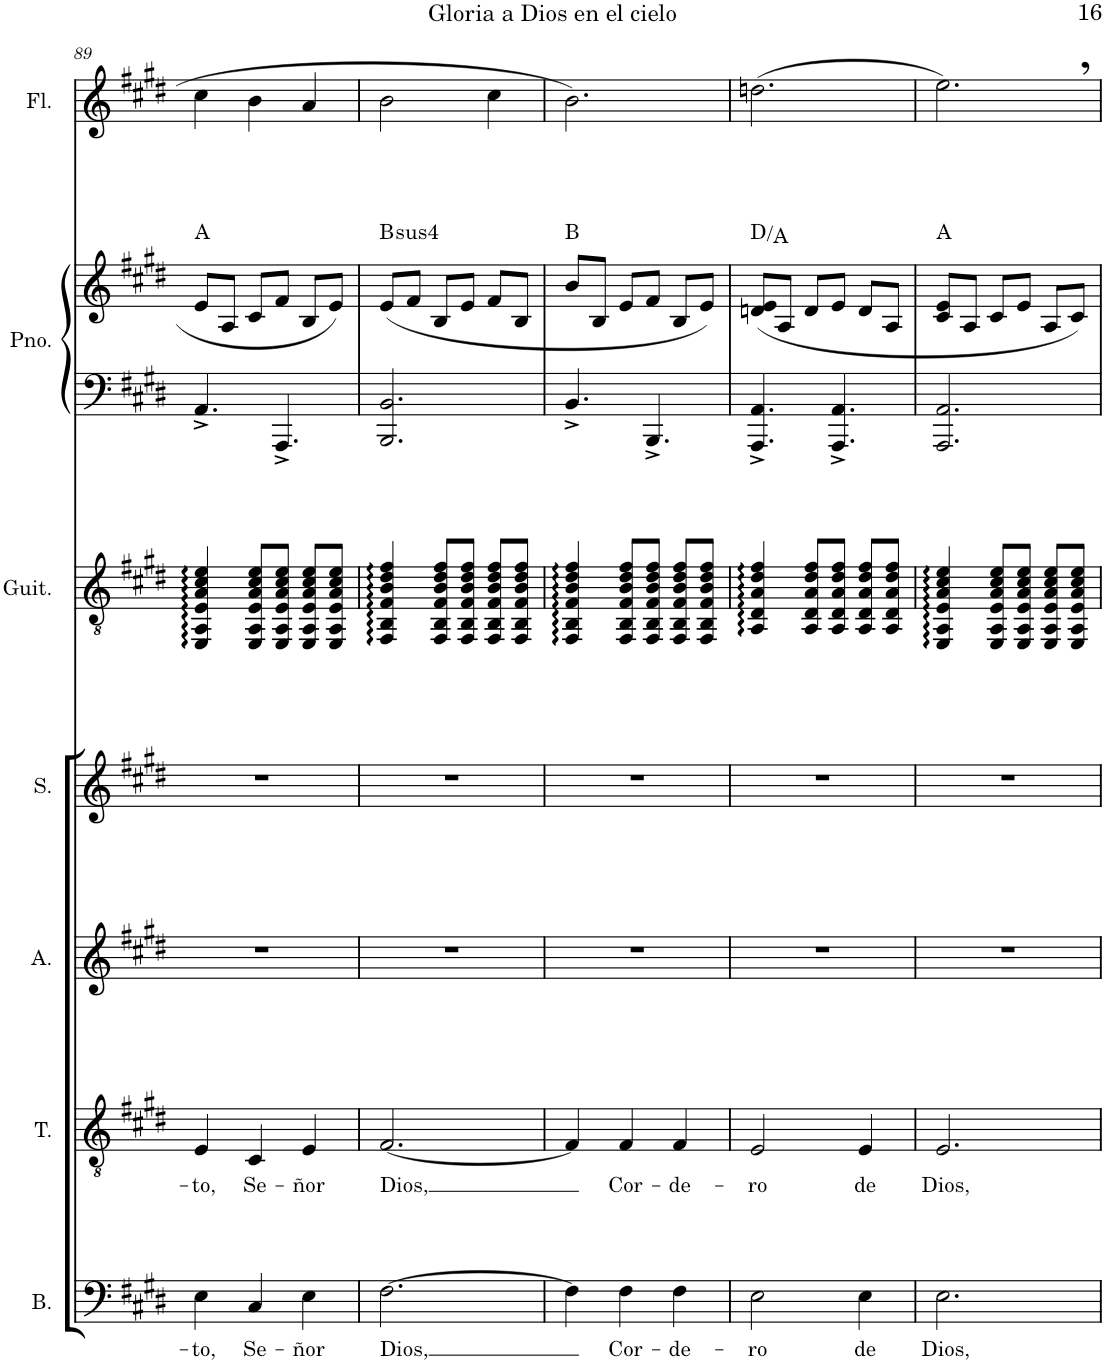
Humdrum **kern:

**kern	**text	**kern	**text	**kern	**kern	**kern	**kern	**kern	**harte	**kern
*part7	*part7	*part6	*part6	*part5	*part4	*part3	*part2	*part2	*part2	*part1
*staff8	*staff8	*staff7	*staff7	*staff6	*staff5	*staff4	*staff3	*staff2	*	*staff1
*I"Bajo	*	*I"Tenor	*	*I"Alto	*I"Soprano	*I"Guitarra acústica	*I"Piano	*	*	*I"Flauta
*I'B.	*	*I'T.	*	*I'A.	*I'S.	*I'Guit.	*I'Pno.	*	*	*I'Fl.
!!LO:PB:g=z
*clefF4	*	*clefGv2	*	*clefG2	*clefG2	*clefGv2	*clefF4	*clefG2	*	*clefG2
*k[f#c#g#d#]	*	*k[f#c#g#d#]	*	*k[f#c#g#d#]	*k[f#c#g#d#]	*k[f#c#g#d#]	*k[f#c#g#d#]	*k[f#c#g#d#]	*	*k[f#c#g#d#]
*M3/4	*	*M3/4	*	*M3/4	*M3/4	*M3/4	*M3/4	*M3/4	*	*M3/4
=89	=89	=89	=89	=89	=89	=89	=89	=89	=89	=89
!	!LO:LY:b	!	!LO:LY:b	!	!	!	!	!	!	!
4E\	-to,	4E/	-to,	2.r	2.r	4EE/ 4AA/ 4E/ 4A/ 4c#/ 4e/	4.AA^/	8e/L	A:maj	4cc#\
.	.	.	.	.	.	.	.	8A/J	.	.
!	!LO:LY:b	!	!LO:LY:b	!	!	!	!	!	!	!
4C#/	Se-	4C#/	Se-	.	.	8EE/ 8AA/ 8E/ 8A/ 8c#/ 8e/L	.	8c#/L	.	4b\
.	.	.	.	.	.	8EE/ 8AA/ 8E/ 8A/ 8c#/ 8e/J	4.AAA^/	8f#/J	.	.
!	!LO:LY:b	!	!LO:LY:b	!	!	!	!	!	!	!
4E\	-ñor	4E/	-ñor	.	.	8EE/ 8AA/ 8E/ 8A/ 8c#/ 8e/L	.	8B/L	.	4a/
.	.	.	.	.	.	8EE/ 8AA/ 8E/ 8A/ 8c#/ 8e/J	.	8e/J	.	.
=90	=90	=90	=90	=90	=90	=90	=90	=90	=90	=90
!	!LO:LY:b	!	!LO:LY:b	!	!	!	!	!	!LO:H:kt=4	!
[2.F#\	Dios,	[2.F#/	Dios,	2.r	2.r	4FF#/ 4BB/ 4F#/ 4B/ 4d#/ 4f#/	2.BBB/ 2.BB/	(8e/L	B:sus4	2b\
.	.	.	.	.	.	.	.	8f#/J	.	.
.	.	.	.	.	.	8FF#/ 8BB/ 8F#/ 8B/ 8d#/ 8f#/L	.	8B/L	.	.
.	.	.	.	.	.	8FF#/ 8BB/ 8F#/ 8B/ 8d#/ 8f#/J	.	8e/J	.	.
.	.	.	.	.	.	8FF#/ 8BB/ 8F#/ 8B/ 8d#/ 8f#/L	.	8f#/L	.	4cc#\
.	.	.	.	.	.	8FF#/ 8BB/ 8F#/ 8B/ 8d#/ 8f#/J	.	8B/J	.	.
=91	=91	=91	=91	=91	=91	=91	=91	=91	=91	=91
4F#\]	.	4F#/]	.	2.r	2.r	4FF#/ 4BB/ 4F#/ 4B/ 4d#/ 4f#/	4.BB^/	8b/L	B:maj	2.b\
.	.	.	.	.	.	.	.	8B/J	.	.
!	!LO:LY:b	!	!LO:LY:b	!	!	!	!	!	!	!
4F#\	Cor-	4F#/	Cor-	.	.	8FF#/ 8BB/ 8F#/ 8B/ 8d#/ 8f#/L	.	8e/L	.	.
.	.	.	.	.	.	8FF#/ 8BB/ 8F#/ 8B/ 8d#/ 8f#/J	4.BBB^/	8f#/J	.	.
!	!LO:LY:b	!	!LO:LY:b	!	!	!	!	!	!	!
4F#\	-de-	4F#/	-de-	.	.	8FF#/ 8BB/ 8F#/ 8B/ 8d#/ 8f#/L	.	8B/L	.	.
.	.	.	.	.	.	8FF#/ 8BB/ 8F#/ 8B/ 8d#/ 8f#/J	.	8e/J)	.	.
=92	=92	=92	=92	=92	=92	=92	=92	=92	=92	=92
!	!LO:LY:b	!	!LO:LY:b	!	!	!	!	!	!	!
2E\	-ro	2E/	-ro	2.r	2.r	4AA/ 4D#/ 4A/ 4d#/ 4f#/	4.AAA/^ 4.AA/^	(8dn/ 8e/L	D:maj/5	(2.ddn\
.	.	.	.	.	.	.	.	8A/J	.	.
.	.	.	.	.	.	8AA/ 8D#/ 8A/ 8d#/ 8f#/L	.	8d/L	.	.
.	.	.	.	.	.	8AA/ 8D#/ 8A/ 8d#/ 8f#/J	4.AAA/^ 4.AA/^	8e/J	.	.
!	!LO:LY:b	!	!LO:LY:b	!	!	!	!	!	!	!
4E\	de	4E/	de	.	.	8AA/ 8D#/ 8A/ 8d#/ 8f#/L	.	8d/L	.	.
.	.	.	.	.	.	8AA/ 8D#/ 8A/ 8d#/ 8f#/J	.	8A/J	.	.
=93	=93	=93	=93	=93	=93	=93	=93	=93	=93	=93
!	!LO:LY:b	!	!LO:LY:b	!	!	!	!	!	!	!
2.E\	Dios,	2.E/	Dios,	2.r	2.r	4EE/ 4AA/ 4E/ 4A/ 4c#/ 4e/	2.AAA/ 2.AA/	8c#/ 8e/L	A:maj	2.ee,\)
.	.	.	.	.	.	.	.	8A/J	.	.
.	.	.	.	.	.	8EE/ 8AA/ 8E/ 8A/ 8c#/ 8e/L	.	8c#/L	.	.
.	.	.	.	.	.	8EE/ 8AA/ 8E/ 8A/ 8c#/ 8e/J	.	8e/J	.	.
.	.	.	.	.	.	8EE/ 8AA/ 8E/ 8A/ 8c#/ 8e/L	.	8A/L	.	.
.	.	.	.	.	.	8EE/ 8AA/ 8E/ 8A/ 8c#/ 8e/J	.	8c#/J)	.	.
=	=	=	=	=	=	=	=	=	=	=
*-	*-	*-	*-	*-	*-	*-	*-	*-	*-	*-
